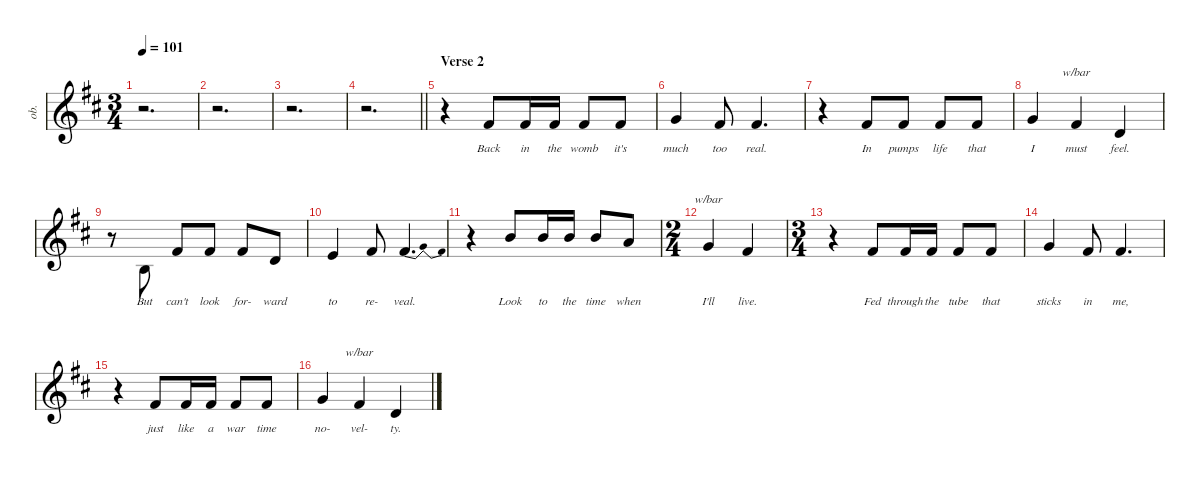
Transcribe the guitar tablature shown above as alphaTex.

\defaultSystemsLayout 4
\hideDynamics
\bracketExtendMode nobrackets
\otherSystemsTrackNameOrientation horizontal
\track ("James Hetfield (Vocals)" "ob.") {defaultSystemsLayout 32 instrument oboe}
\staff {score}
\tuning (E4 B3 G3 D3 A2 E2)
\ts (3 4)
\tempo 101
\clef g2
\ks bminor
r.2{d dy f beam Down} |
r.2{d beam Down} |
r.2{d beam Down} |
\barLineRight lightlight
r.2{d beam Down} |
\section ("" "Verse 2")
r.4{beam Down} 2.1{acc #}.8{lyrics (0 "Back") lyrics (1 "") lyrics (2 "") lyrics (3 "") lyrics (4 "") beam Up} 2.1{acc #}.16{lyrics (0 "in") lyrics (1 "") lyrics (2 "") lyrics (3 "") lyrics (4 "") beam Up} 2.1{acc #}.16{lyrics (0 "the") lyrics (1 "") lyrics (2 "") lyrics (3 "") lyrics (4 "") beam Up} 2.1{acc #}.8{lyrics (0 "womb") lyrics (1 "") lyrics (2 "") lyrics (3 "") lyrics (4 "") beam Up} 2.1{acc #}.8{lyrics (0 "it's") lyrics (1 "") lyrics (2 "") lyrics (3 "") lyrics (4 "") beam Up} |
3.1{acc forcenatural}.4{lyrics (0 "much") lyrics (1 "") lyrics (2 "") lyrics (3 "") lyrics (4 "") beam Up} 2.1{acc #}.8{lyrics (0 "too") lyrics (1 "") lyrics (2 "") lyrics (3 "") lyrics (4 "") beam Up} 2.1{acc #}.4{d lyrics (0 "real.") lyrics (1 "") lyrics (2 "") lyrics (3 "") lyrics (4 "") beam Up} |
r.4{beam Down} 2.1{acc #}.8{lyrics (0 "In") lyrics (1 "") lyrics (2 "") lyrics (3 "") lyrics (4 "") beam Up} 2.1{acc #}.8{lyrics (0 "pumps") lyrics (1 "") lyrics (2 "") lyrics (3 "") lyrics (4 "") beam Up} 2.1{acc #}.8{lyrics (0 "life") lyrics (1 "") lyrics (2 "") lyrics (3 "") lyrics (4 "") beam Up} 2.1{acc #}.8{lyrics (0 "that") lyrics (1 "") lyrics (2 "") lyrics (3 "") lyrics (4 "") beam Up} |
3.1{acc forcenatural}.4{lyrics (0 "I") lyrics (1 "") lyrics (2 "") lyrics (3 "") lyrics (4 "") beam Up} 2.1{acc #}.4{tbe (custom default 0 0 30 -8 30 -8 60 -8) lyrics (0 "must") lyrics (1 "") lyrics (2 "") lyrics (3 "") lyrics (4 "") beam Up} 3.2{acc forcenatural}.4{lyrics (0 "feel.") lyrics (1 "") lyrics (2 "") lyrics (3 "") lyrics (4 "") beam Up} |
r.8{beam Down} 0.2{acc forcenatural}.8{lyrics (0 "But") lyrics (1 "") lyrics (2 "") lyrics (3 "") lyrics (4 "") beam Up} 2.1{acc #}.8{lyrics (0 "can't") lyrics (1 "") lyrics (2 "") lyrics (3 "") lyrics (4 "") beam Up} 2.1{acc #}.8{lyrics (0 "look") lyrics (1 "") lyrics (2 "") lyrics (3 "") lyrics (4 "") beam Up} 2.1{acc #}.8{lyrics (0 "for-") lyrics (1 "") lyrics (2 "") lyrics (3 "") lyrics (4 "") beam Up} 3.2{acc forcenatural}.8{lyrics (0 "ward") lyrics (1 "") lyrics (2 "") lyrics (3 "") lyrics (4 "") beam Up} |
0.1{acc forcenatural}.4{lyrics (0 "to") lyrics (1 "") lyrics (2 "") lyrics (3 "") lyrics (4 "") beam Up} 2.1{acc #}.8{lyrics (0 "re-") lyrics (1 "") lyrics (2 "") lyrics (3 "") lyrics (4 "") beam Up} 2.1{be (bendrelease 0 0 15 2 15 2 30 0) acc #}.4{d lyrics (0 "veal.") lyrics (1 "") lyrics (2 "") lyrics (3 "") lyrics (4 "") beam Up} |
r.4{beam Down} 7.1{acc forcenatural}.8{lyrics (0 "Look") lyrics (1 "") lyrics (2 "") lyrics (3 "") lyrics (4 "") beam Up} 7.1{acc forcenatural}.16{lyrics (0 "to") lyrics (1 "") lyrics (2 "") lyrics (3 "") lyrics (4 "") beam Up} 7.1{acc forcenatural}.16{lyrics (0 "the") lyrics (1 "") lyrics (2 "") lyrics (3 "") lyrics (4 "") beam Up} 7.1{acc forcenatural}.8{lyrics (0 "time") lyrics (1 "") lyrics (2 "") lyrics (3 "") lyrics (4 "") beam Up} 5.1{acc forcenatural}.8{lyrics (0 "when") lyrics (1 "") lyrics (2 "") lyrics (3 "") lyrics (4 "") beam Up} |
\ts (2 4)
\beaming (8 2 2)
3.1{acc forcenatural}.4{tbe (custom default 0 0 30 -2 30 -2 60 -2) lyrics (0 "I'll") lyrics (1 "") lyrics (2 "") lyrics (3 "") lyrics (4 "") beam Up} 2.1{acc #}.4{lyrics (0 "live.") lyrics (1 "") lyrics (2 "") lyrics (3 "") lyrics (4 "") beam Up} |
\ts (3 4)
\beaming (8 2 2 2)
r.4{beam Down} 2.1{acc #}.8{lyrics (0 "Fed") lyrics (1 "") lyrics (2 "") lyrics (3 "") lyrics (4 "") beam Up} 2.1{acc #}.16{lyrics (0 "through") lyrics (1 "") lyrics (2 "") lyrics (3 "") lyrics (4 "") beam Up} 2.1{acc #}.16{lyrics (0 "the") lyrics (1 "") lyrics (2 "") lyrics (3 "") lyrics (4 "") beam Up} 2.1{acc #}.8{lyrics (0 "tube") lyrics (1 "") lyrics (2 "") lyrics (3 "") lyrics (4 "") beam Up} 2.1{acc #}.8{lyrics (0 "that") lyrics (1 "") lyrics (2 "") lyrics (3 "") lyrics (4 "") beam Up} |
3.1{acc forcenatural}.4{lyrics (0 "sticks") lyrics (1 "") lyrics (2 "") lyrics (3 "") lyrics (4 "") beam Up} 2.1{acc #}.8{lyrics (0 "in") lyrics (1 "") lyrics (2 "") lyrics (3 "") lyrics (4 "") beam Up} 2.1{acc #}.4{d lyrics (0 "me,") lyrics (1 "") lyrics (2 "") lyrics (3 "") lyrics (4 "") beam Up} |
r.4{beam Down} 2.1{acc #}.8{lyrics (0 "just") lyrics (1 "") lyrics (2 "") lyrics (3 "") lyrics (4 "") beam Up} 2.1{acc #}.16{lyrics (0 "like") lyrics (1 "") lyrics (2 "") lyrics (3 "") lyrics (4 "") beam Up} 2.1{acc #}.16{lyrics (0 "a") lyrics (1 "") lyrics (2 "") lyrics (3 "") lyrics (4 "") beam Up} 2.1{acc #}.8{lyrics (0 "war") lyrics (1 "") lyrics (2 "") lyrics (3 "") lyrics (4 "") beam Up} 2.1{acc #}.8{lyrics (0 "time") lyrics (1 "") lyrics (2 "") lyrics (3 "") lyrics (4 "") beam Up} |
3.1{acc forcenatural}.4{lyrics (0 "no-") lyrics (1 "") lyrics (2 "") lyrics (3 "") lyrics (4 "") beam Up} 2.1{acc #}.4{tbe (custom default 0 0 30 -8 30 -8 60 -8) lyrics (0 "vel-") lyrics (1 "") lyrics (2 "") lyrics (3 "") lyrics (4 "") beam Up} 3.2{acc forcenatural}.4{lyrics (0 "ty.") lyrics (1 "") lyrics (2 "") lyrics (3 "") lyrics (4 "") beam Up}
